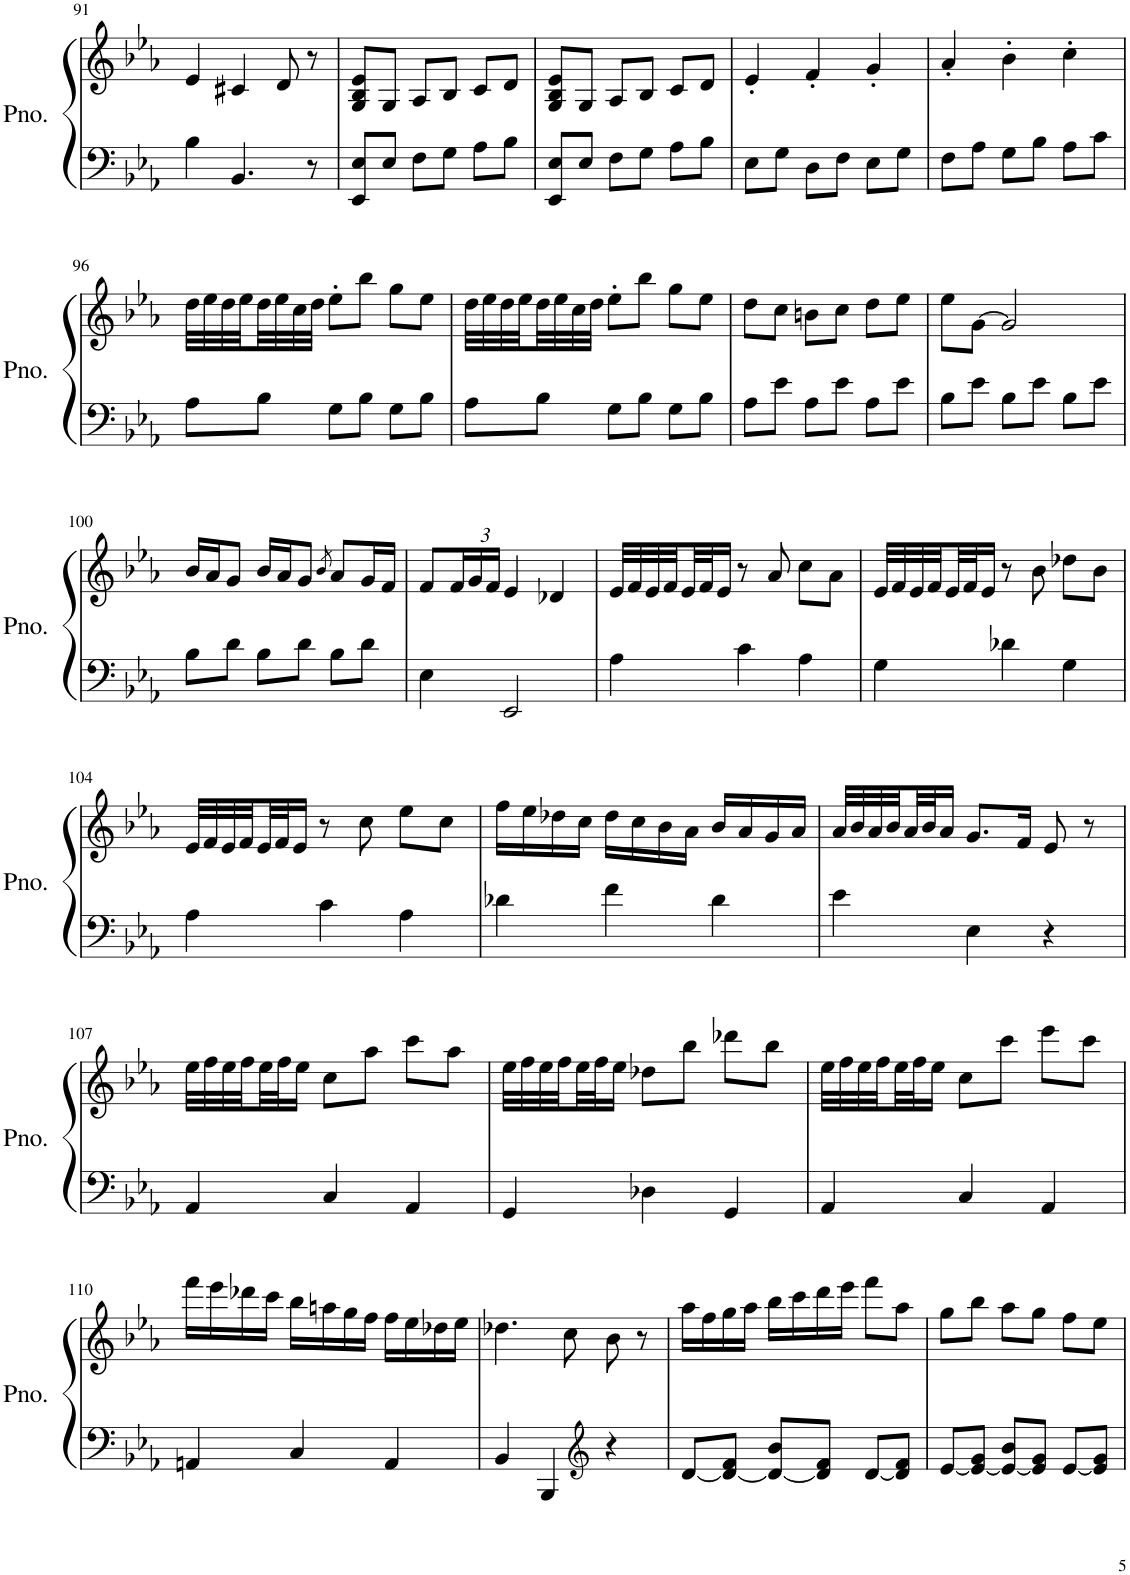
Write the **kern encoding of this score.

**kern	**kern
*part1	*part1
*staff2	*staff1
*I"Piano	*
*I'Pno.	*
!!LO:PB:g=z
*clefF4	*clefG2
*k[b-e-a-]	*k[b-e-a-]
*M3/4	*M3/4
=91	=91
4B-\	4e-/
4.BB-/	4c#X/
.	8d/
8r	8r
=92	=92
8EE-/ 8E-/L	8G/ 8B-/ 8e-/L
8E-/J	8G/J
8F\L	8A-/L
8G\J	8B-/J
8A-\L	8c/L
8B-\J	8d/J
=93	=93
8EE-/ 8E-/L	8G/ 8B-/ 8e-/L
8E-/J	8G/J
8F\L	8A-/L
8G\J	8B-/J
8A-\L	8c/L
8B-\J	8d/J
=94	=94
8E-\L	4e-'/
8G\J	.
8D\L	4f'/
8F\J	.
8E-\L	4g'/
8G\J	.
=95	=95
8F\L	4a-'/
8A-\J	.
8G\L	4b-'\
8B-\J	.
8A-\L	4cc'\
8c\J	.
!!LO:LB:g=z
=96	=96
8A-\L	32dd\LLL
.	32ee-\
.	32dd\
.	32ee-\
8B-\J	32dd\
.	32ee-\
.	32cc\
.	32dd\JJJ
8G\L	8ee-'\L
8B-\J	8bb-\J
8G\L	8gg\L
8B-\J	8ee-\J
=97	=97
8A-\L	32dd\LLL
.	32ee-\
.	32dd\
.	32ee-\
8B-\J	32dd\
.	32ee-\
.	32cc\
.	32dd\JJJ
8G\L	8ee-'\L
8B-\J	8bb-\J
8G\L	8gg\L
8B-\J	8ee-\J
=98	=98
8A-\L	8dd\L
8e-\J	8cc\J
8A-\L	8bn\L
8e-\J	8cc\J
8A-\L	8dd\L
8e-\J	8ee-\J
=99	=99
8B-\L	8ee-\L
8e-\J	[8g\J
8B-\L	2g/]
8e-\J	.
8B-\L	.
8e-\J	.
!!LO:LB:g=z
=100	=100
8B-\L	16b-/LL
.	16a-/J
8d\J	8g/J
8B-\L	16b-/LL
.	16a-/J
8d\J	8g/J
.	8qb-/
8B-\L	8a-/L
8d\J	16g/L
.	16f/JJ
=101	=101
4E-\	8f/L
*	*Xbrackettup
.	24f/L
.	24g/
.	24f/JJ
2EE-/	4e-/
.	4d-X/
=102	=102
4A-\	32e-/LLL
.	32f/
.	32e-/
.	32f/
.	32e-/
.	32f/J
.	16e-/JJ
4c\	8r
.	8a-/
4A-\	8cc\L
.	8a-\J
=103	=103
4G\	32e-/LLL
.	32f/
.	32e-/
.	32f/
.	32e-/
.	32f/J
.	16e-/JJ
4d-X\	8r
.	8b-\
4G\	8dd-X\L
.	8b-\J
!!LO:LB:g=z
=104	=104
4A-\	32e-/LLL
.	32f/
.	32e-/
.	32f/
.	32e-/
.	32f/J
.	16e-/JJ
4c\	8r
.	8cc\
4A-\	8ee-\L
.	8cc\J
=105	=105
4d-X\	16ff\LL
.	16ee-\
.	16dd-X\
.	16cc\JJ
4f\	16dd-\LL
.	16cc\
.	16b-\
.	16a-\JJ
4d-\	16b-/LL
.	16a-/
.	16g/
.	16a-/JJ
=106	=106
4e-\	32a-/LLL
.	32b-/
.	32a-/
.	32b-/
.	32a-/
.	32b-/J
.	16a-/JJ
4E-\	8.g/L
.	16f/Jk
4r	8e-/
.	8r
!!LO:LB:g=z
=107	=107
4AA-/	32ee-\LLL
.	32ff\
.	32ee-\
.	32ff\
.	32ee-\
.	32ff\J
.	16ee-\JJ
4C/	8cc\L
.	8aa-\J
4AA-/	8ccc\L
.	8aa-\J
=108	=108
4GG/	32ee-\LLL
.	32ff\
.	32ee-\
.	32ff\
.	32ee-\
.	32ff\J
.	16ee-\JJ
4D-X\	8dd-X\L
.	8bb-\J
4GG/	8ddd-X\L
.	8bb-\J
=109	=109
4AA-/	32ee-\LLL
.	32ff\
.	32ee-\
.	32ff\
.	32ee-\
.	32ff\J
.	16ee-\JJ
4C/	8cc\L
.	8ccc\J
4AA-/	8eee-\L
.	8ccc\J
!!LO:LB:g=z
=110	=110
4AAn/	16fff\LL
.	16eee-\
.	16ddd-X\
.	16ccc\JJ
4C/	16bb-\LL
.	16aan\
.	16gg\
.	16ff\JJ
4AA/	16ff\LL
.	16ee-\
.	16dd-X\
.	16ee-\JJ
=111	=111
4BB-/	4.dd-X\
4BBB-/	.
.	8cc\
*clefG2	*
4r	8b-\
.	8r
=112	=112
[8d/L	16aa-\LL
.	16ff\
8d/_ 8f/J	16gg\
.	16aa-\JJ
8d/_ 8b-/L	16bb-\LL
.	16ccc\
8d/] 8f/J	16ddd\
.	16eee-\JJ
[8d/L	8fff\L
8d/] 8f/J	8aa-\J
=113	=113
[8e-/L	8gg\L
8e-/_ 8g/J	8bb-\J
8e-/_ 8b-/L	8aa-\L
8e-/] 8g/J	8gg\J
[8e-/L	8ff\L
8e-/] 8g/J	8ee-\J
=	=
*-	*-
